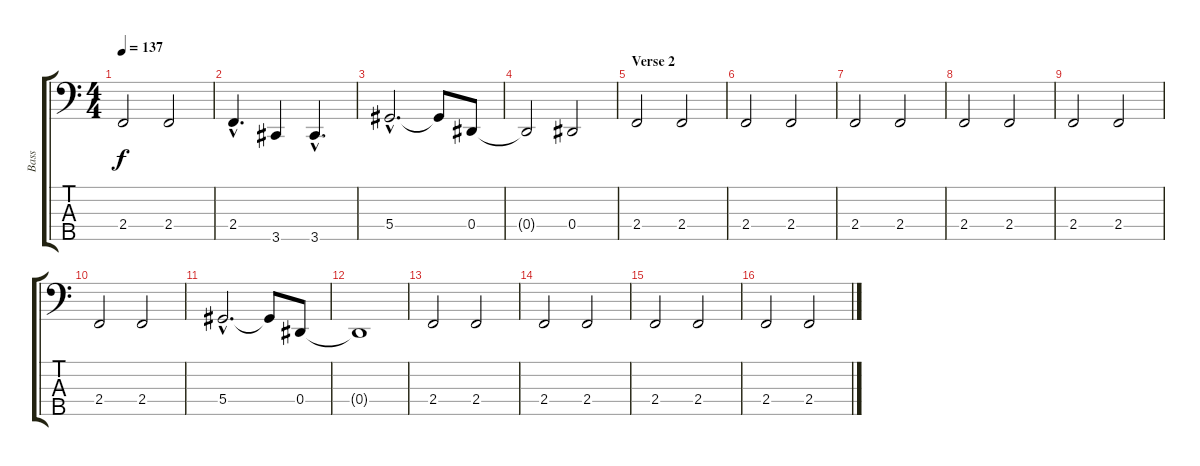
\track ("Bass" "Bass") {instrument electricbasspick}
\staff {score tabs}
\tuning (Gb2 Db2 Ab1 Eb1 Bb0) {hide}
\ts (4 4)
\tempo 137
\clef f4
\ks c
2.4.2{dy f} 2.4.2 |
2.4{hac}.4{d} 3.5.4 3.5{hac}.4{d} |
5.4{hac}.2{d} 5.4{t}.8 0.4.8 |
0.4{t}.2 0.4.2 |
\section ("" "Verse 2")
2.4.2 2.4.2 |
2.4.2 2.4.2 |
2.4.2 2.4.2 |
2.4.2 2.4.2 |
2.4.2 2.4.2 |
2.4.2 2.4.2 |
5.4{hac}.2{d} 5.4{t}.8 0.4.8 |
0.4{t}.1 |
2.4.2 2.4.2 |
2.4.2 2.4.2 |
2.4.2 2.4.2 |
2.4.2 2.4.2
